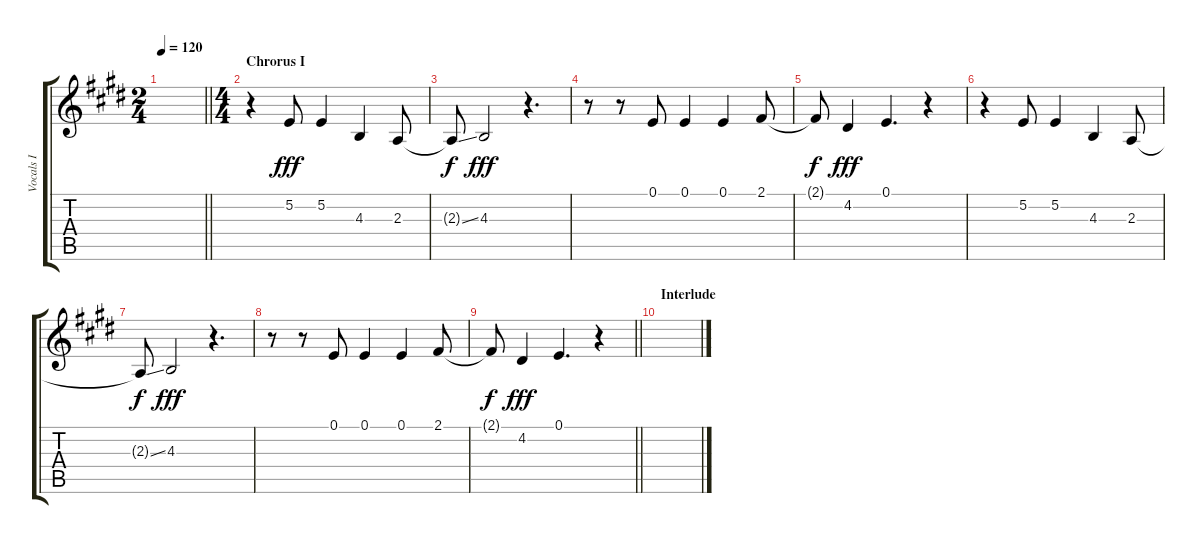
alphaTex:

\track ("Vocals I" "Vocals I") {instrument lead2sawtooth}
\staff {score tabs}
\tuning (E4 B3 G3 D3 A2 E2) {hide}
\ts (2 4)
\tempo 120
\clef g2
\barLineRight lightlight
\ks e
|
\ts (4 4)
\section ("" "Chrorus I")
r.4 5.2.8{dy fff} 5.2.4 4.3.4 2.3.8 |
2.3{ss t}.8{dy f} 4.3.2{dy fff} r.4{d} |
r.8 r.8 0.1.8 0.1.4 0.1.4 2.1.8 |
2.1{t}.8{dy f} 4.2.4{dy fff} 0.1.4{d} r.4 |
r.4 5.2.8 5.2.4 4.3.4 2.3.8 |
2.3{ss t}.8{dy f} 4.3.2{dy fff} r.4{d} |
r.8 r.8 0.1.8 0.1.4 0.1.4 2.1.8 |
\barLineRight lightlight
2.1{t}.8{dy f} 4.2.4{dy fff} 0.1.4{d} r.4 |
\section ("" "Interlude")
